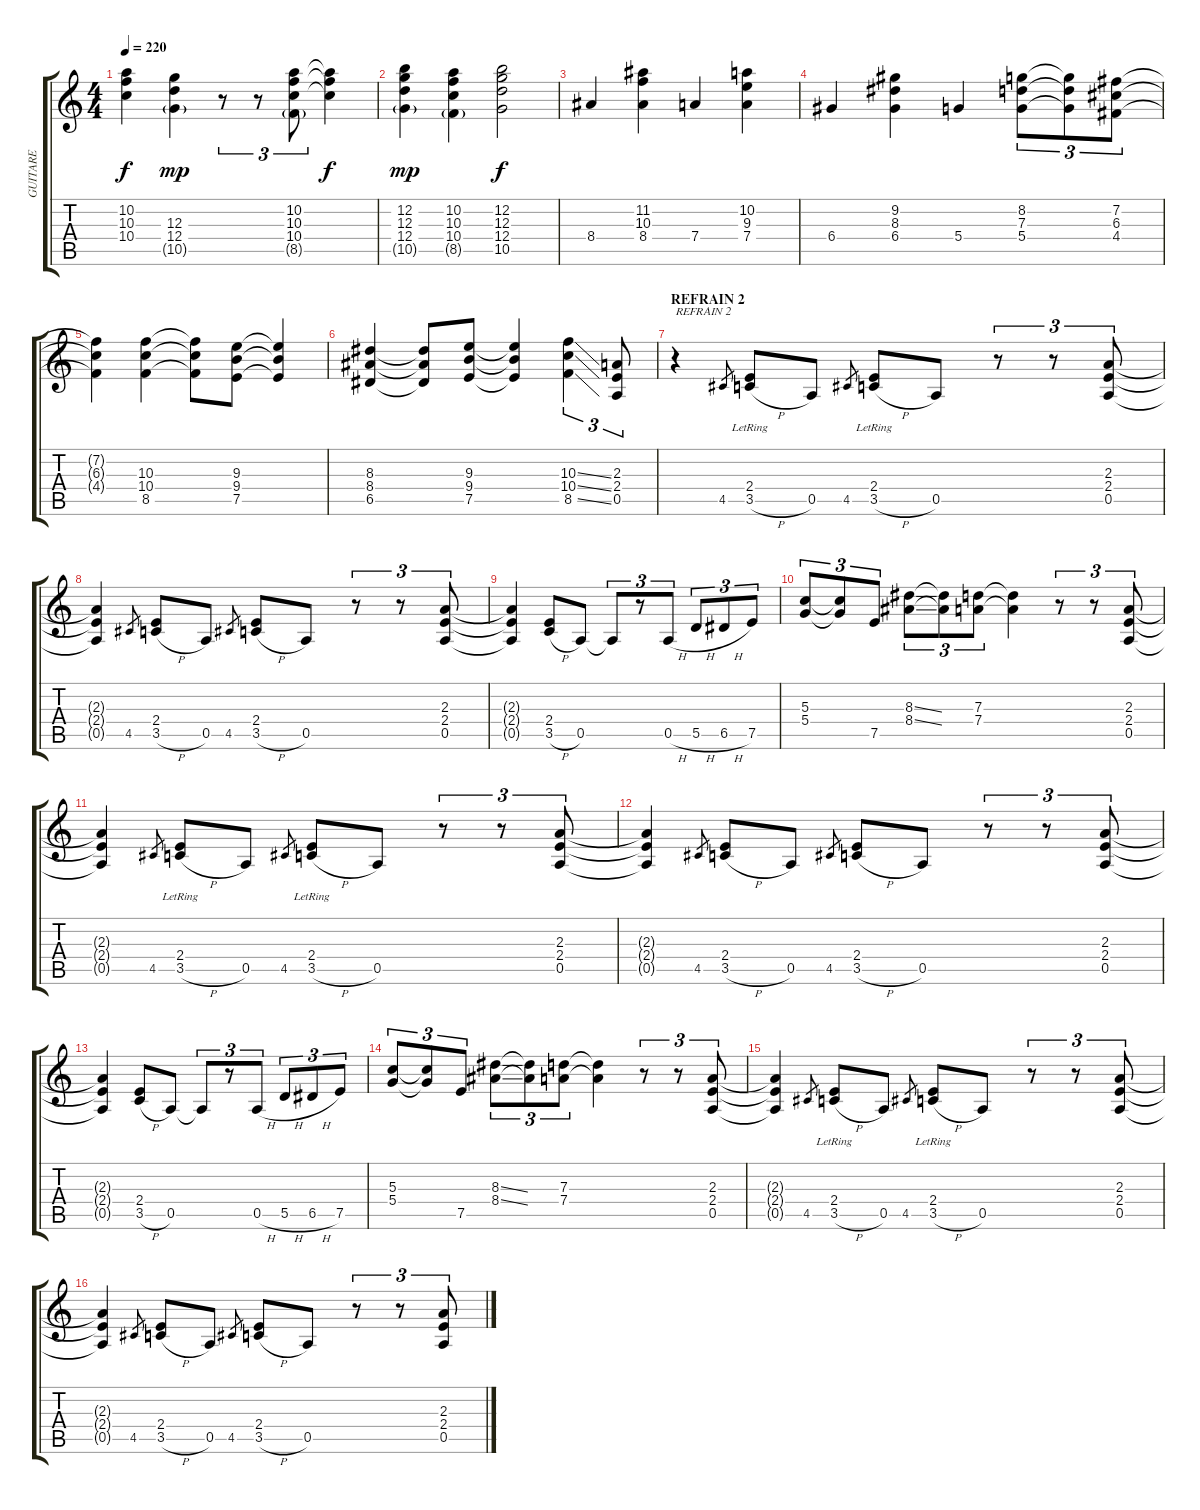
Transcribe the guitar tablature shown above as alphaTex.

\track ("GUITARE" "GUITARE") {instrument distortionguitar}
\staff {score tabs}
\tuning (E4 B3 G3 D3 A2 E2) {hide}
\ts (4 4)
\tempo 220
\clef g2
\ks c
(10.2{t} 10.3{t} 10.4{t}).4{dy f} (12.3 12.4 10.5{g}).4{dy mp} r.8{tu (3 2)} r.8{tu (3 2)} (10.2 10.3 10.4 8.5{g}).8{tu (3 2)} (10.2{t} 10.3{t} 10.4{t}).4{dy f} |
(12.2 12.3 12.4 10.5{g}).4{dy mp} (10.2 10.3 10.4 8.5{g}).4 (12.2 12.3 12.4 10.5).2{dy f} |
8.4.4 (11.2 10.3 8.4).4 7.4.4 (10.2 9.3 7.4).4 |
6.4.4 (9.2 8.3 6.4).4 5.4.4 (8.2 7.3 5.4).8{tu (3 2)} (8.2{t} 7.3{t} 5.4{t}).8{tu (3 2)} (7.2 6.3 4.4).8{tu (3 2)} |
(7.2{t} 6.3{t} 4.4{t}).4 (10.3 10.4 8.5).4 (10.3{t} 10.4{t} 8.5{t}).8 (9.3 9.4 7.5).8 (9.3{t} 9.4{t} 7.5{t}).4 |
(8.3 8.4 6.5).4 (8.3{t} 8.4{t} 6.5{t}).8 (9.3 9.4 7.5).8 (9.3{t} 9.4{t} 7.5{t}).4 (10.3{ss} 10.4{ss} 8.5{ss}).4{tu (3 2)} (2.3 2.4 0.5).8{tu (3 2)} |
\section ("" "REFRAIN 2")
r.4{txt "REFRAIN 2"} 4.5.8{gr} (2.4{lr} 3.5{h}).8 0.5.8 4.5.8{gr} (2.4{lr} 3.5{h}).8 0.5.8 r.8{tu (3 2)} r.8{tu (3 2)} (2.3 2.4 0.5).8{tu (3 2)} |
(2.3{t} 2.4{t} 0.5{t}).4 4.5.8{gr} (2.4 3.5{h}).8 0.5.8 4.5.8{gr} (2.4 3.5{h}).8 0.5.8 r.8{tu (3 2)} r.8{tu (3 2)} (2.3 2.4 0.5).8{tu (3 2)} |
(2.3{t} 2.4{t} 0.5{t}).4 (2.4 3.5{h}).8 0.5.8 0.5{t}.8{tu (3 2)} r.8{tu (3 2)} 0.5{h}.8{tu (3 2)} 5.5{h}.8{tu (3 2)} 6.5{h}.8{tu (3 2)} 7.5.8{tu (3 2)} |
(5.3 5.4).8{tu (3 2)} (5.3{t} 5.4{t}).8{tu (3 2)} 7.5.8{tu (3 2)} (8.3{ss} 8.4{ss}).8{tu (3 2)} (8.3{t} 8.4{t}).8{tu (3 2)} (7.3 7.4).8{tu (3 2)} (7.3{t} 7.4{t}).4 r.8{tu (3 2)} r.8{tu (3 2)} (2.3 2.4 0.5).8{tu (3 2)} |
(2.3{t} 2.4{t} 0.5{t}).4 4.5.8{gr} (2.4{lr} 3.5{h}).8 0.5.8 4.5.8{gr} (2.4{lr} 3.5{h}).8 0.5.8 r.8{tu (3 2)} r.8{tu (3 2)} (2.3 2.4 0.5).8{tu (3 2)} |
(2.3{t} 2.4{t} 0.5{t}).4 4.5.8{gr} (2.4 3.5{h}).8 0.5.8 4.5.8{gr} (2.4 3.5{h}).8 0.5.8 r.8{tu (3 2)} r.8{tu (3 2)} (2.3 2.4 0.5).8{tu (3 2)} |
(2.3{t} 2.4{t} 0.5{t}).4 (2.4 3.5{h}).8 0.5.8 0.5{t}.8{tu (3 2)} r.8{tu (3 2)} 0.5{h}.8{tu (3 2)} 5.5{h}.8{tu (3 2)} 6.5{h}.8{tu (3 2)} 7.5.8{tu (3 2)} |
(5.3 5.4).8{tu (3 2)} (5.3{t} 5.4{t}).8{tu (3 2)} 7.5.8{tu (3 2)} (8.3{ss} 8.4{ss}).8{tu (3 2)} (8.3{t} 8.4{t}).8{tu (3 2)} (7.3 7.4).8{tu (3 2)} (7.3{t} 7.4{t}).4 r.8{tu (3 2)} r.8{tu (3 2)} (2.3 2.4 0.5).8{tu (3 2)} |
(2.3{t} 2.4{t} 0.5{t}).4 4.5.8{gr} (2.4{lr} 3.5{h}).8 0.5.8 4.5.8{gr} (2.4{lr} 3.5{h}).8 0.5.8 r.8{tu (3 2)} r.8{tu (3 2)} (2.3 2.4 0.5).8{tu (3 2)} |
(2.3{t} 2.4{t} 0.5{t}).4 4.5.8{gr} (2.4 3.5{h}).8 0.5.8 4.5.8{gr} (2.4 3.5{h}).8 0.5.8 r.8{tu (3 2)} r.8{tu (3 2)} (2.3 2.4 0.5).8{tu (3 2)}
